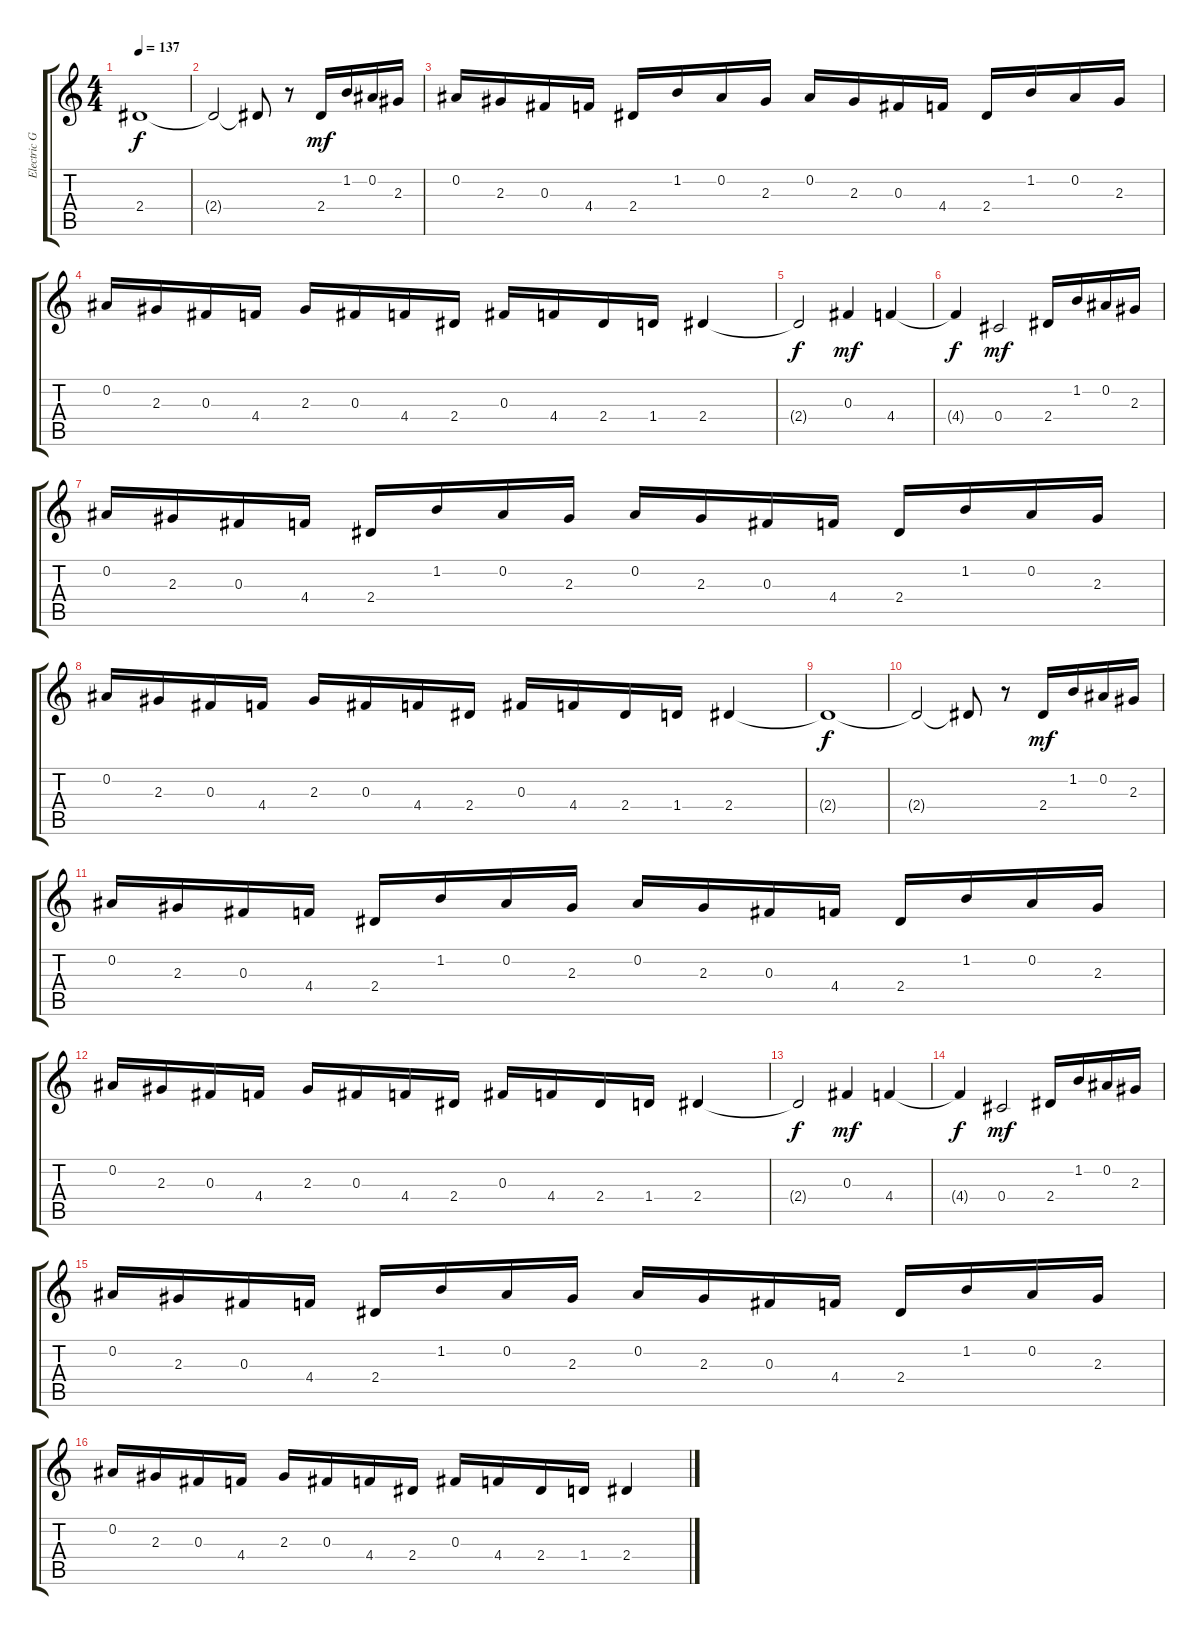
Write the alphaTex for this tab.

\track ("Electric Guitar 3" "Electric G") {instrument distortionguitar}
\staff {score tabs}
\tuning (Eb4 Bb3 Gb3 Db3 Ab2 Eb2) {hide}
\ts (4 4)
\tempo 137
\clef g2
\ks c
2.4{t}.1{dy f} |
2.4{t}.2 2.4{t}.8 r.8 2.4.16{dy mf} 1.2.16 0.2.16 2.3.16 |
0.2.16 2.3.16 0.3.16 4.4.16 2.4.16 1.2.16 0.2.16 2.3.16 0.2.16 2.3.16 0.3.16 4.4.16 2.4.16 1.2.16 0.2.16 2.3.16 |
0.2.16 2.3.16 0.3.16 4.4.16 2.3.16 0.3.16 4.4.16 2.4.16 0.3.16 4.4.16 2.4.16 1.4.16 2.4.4 |
2.4{t}.2{dy f} 0.3.4{dy mf} 4.4.4 |
4.4{t}.4{dy f} 0.4.2{dy mf} 2.4.16 1.2.16 0.2.16 2.3.16 |
0.2.16 2.3.16 0.3.16 4.4.16 2.4.16 1.2.16 0.2.16 2.3.16 0.2.16 2.3.16 0.3.16 4.4.16 2.4.16 1.2.16 0.2.16 2.3.16 |
0.2.16 2.3.16 0.3.16 4.4.16 2.3.16 0.3.16 4.4.16 2.4.16 0.3.16 4.4.16 2.4.16 1.4.16 2.4.4 |
2.4{t}.1{dy f} |
2.4{t}.2 2.4{t}.8 r.8 2.4.16{dy mf} 1.2.16 0.2.16 2.3.16 |
0.2.16 2.3.16 0.3.16 4.4.16 2.4.16 1.2.16 0.2.16 2.3.16 0.2.16 2.3.16 0.3.16 4.4.16 2.4.16 1.2.16 0.2.16 2.3.16 |
0.2.16 2.3.16 0.3.16 4.4.16 2.3.16 0.3.16 4.4.16 2.4.16 0.3.16 4.4.16 2.4.16 1.4.16 2.4.4 |
2.4{t}.2{dy f} 0.3.4{dy mf} 4.4.4 |
4.4{t}.4{dy f} 0.4.2{dy mf} 2.4.16 1.2.16 0.2.16 2.3.16 |
0.2.16 2.3.16 0.3.16 4.4.16 2.4.16 1.2.16 0.2.16 2.3.16 0.2.16 2.3.16 0.3.16 4.4.16 2.4.16 1.2.16 0.2.16 2.3.16 |
0.2.16 2.3.16 0.3.16 4.4.16 2.3.16 0.3.16 4.4.16 2.4.16 0.3.16 4.4.16 2.4.16 1.4.16 2.4.4
